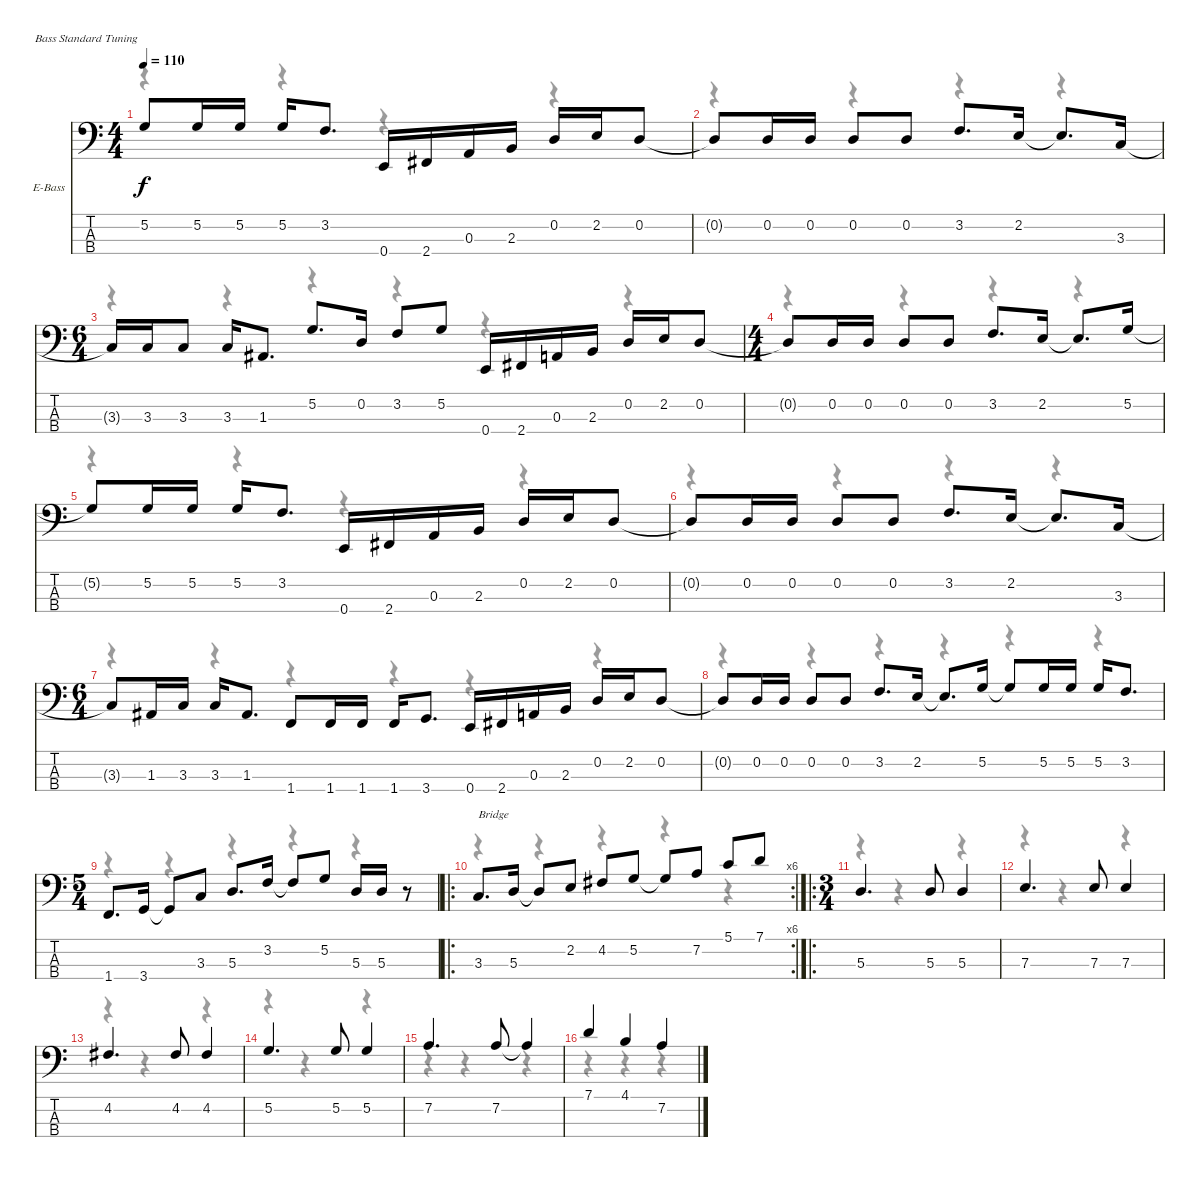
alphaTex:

\bracketExtendMode nobrackets
\firstSystemTrackNameOrientation horizontal
\otherSystemsTrackNameOrientation horizontal
\track ("Bass" "E-Bass") {instrument electricbassfinger}
\staff {score tabs}
\tuning (G2 D2 A1 E1)
\voice
\ts (4 4)
\tempo 110
\clef f4
\ks c
5.2{t}.8{dy f} 5.2.16 5.2.16 5.2.16 3.2.8{d} 0.4.16 2.4.16 0.3.16 2.3.16 0.2.16 2.2.16 0.2.8 |
0.2{t}.8 0.2.16 0.2.16 0.2.8 0.2.8 3.2.8{d} 2.2.16 2.2{t}.8{d} 3.3.16 |
\ts (6 4)
\beaming (8 2 2 2 2 2 2)
3.3{t}.16 3.3.16 3.3.8 3.3.16 1.3.8{d} 5.2.8{d} 0.2.16 3.2.8 5.2.8 0.4.16 2.4.16 0.3.16 2.3.16 0.2.16 2.2.16 0.2.8 |
\ts (4 4)
\beaming (8 2 2 2 2)
0.2{t}.8 0.2.16 0.2.16 0.2.8 0.2.8 3.2.8{d} 2.2.16 2.2{t}.8{d} 5.2.16 |
5.2{t}.8 5.2.16 5.2.16 5.2.16 3.2.8{d} 0.4.16 2.4.16 0.3.16 2.3.16 0.2.16 2.2.16 0.2.8 |
0.2{t}.8 0.2.16 0.2.16 0.2.8 0.2.8 3.2.8{d} 2.2.16 2.2{t}.8{d} 3.3.16 |
\ts (6 4)
\beaming (8 2 2 2 2 2 2)
3.3{t}.8 1.3.16 3.3.16 3.3.16 1.3.8{d} 1.4.8 1.4.16 1.4.16 1.4.16 3.4.8{d} 0.4.16 2.4.16 0.3.16 2.3.16 0.2.16 2.2.16 0.2.8 |
0.2{t}.8 0.2.16 0.2.16 0.2.8 0.2.8 3.2.8{d} 2.2.16 2.2{t}.8{d} 5.2.16 5.2{t}.8 5.2.16 5.2.16 5.2.16 3.2.8{d} |
\ts (5 4)
\beaming (8 2 2 2 2 2)
1.4.8{d} 3.4.16 3.4{t}.8 3.3.8 5.3.8{d} 3.2.16 3.2{t}.8 5.2.8 5.3.16 5.3.16 r.8 |
\ro
\rc 6
3.3.8{d txt "Bridge"} 5.3.16 5.3{t}.8 2.2.8 4.2.8 5.2.8 5.2{t}.8 7.2.8 5.1.8 7.1.8 |
\ro
\ts (3 4)
\beaming (8 2 2 2 2)
5.3.4{d} 5.3.8 5.3.4 |
7.3.4{d} 7.3.8 7.3.4 |
4.2.4{d} 4.2.8 4.2.4 |
5.2.4{d} 5.2.8 5.2.4 |
7.2.4{d} 7.2.8 7.2{t}.4 |
7.1.4 4.1.4 7.2.4
\voice
\clef f4
\ottava regular
\simile none
\ks c
r.4{dy mf} r.4 r.4 r.4 |
r.4 r.4 r.4 r.4 |
r.4 r.4 r.4 r.4 r.4 r.4 |
r.4 r.4 r.4 r.4 |
r.4 r.4 r.4 r.4 |
r.4 r.4 r.4 r.4 |
r.4 r.4 r.4 r.4 r.4 r.4 |
r.4 r.4 r.4 r.4 r.4 r.4 |
r.4 r.4 r.4 r.4 r.4 |
r.4 r.4 r.4 r.4 r.4 |
r.4 r.4 r.4 |
r.4 r.4 r.4 |
r.4 r.4 r.4 |
r.4 r.4 r.4 |
r.4 r.4 r.4 |
r.4 r.4 r.4
